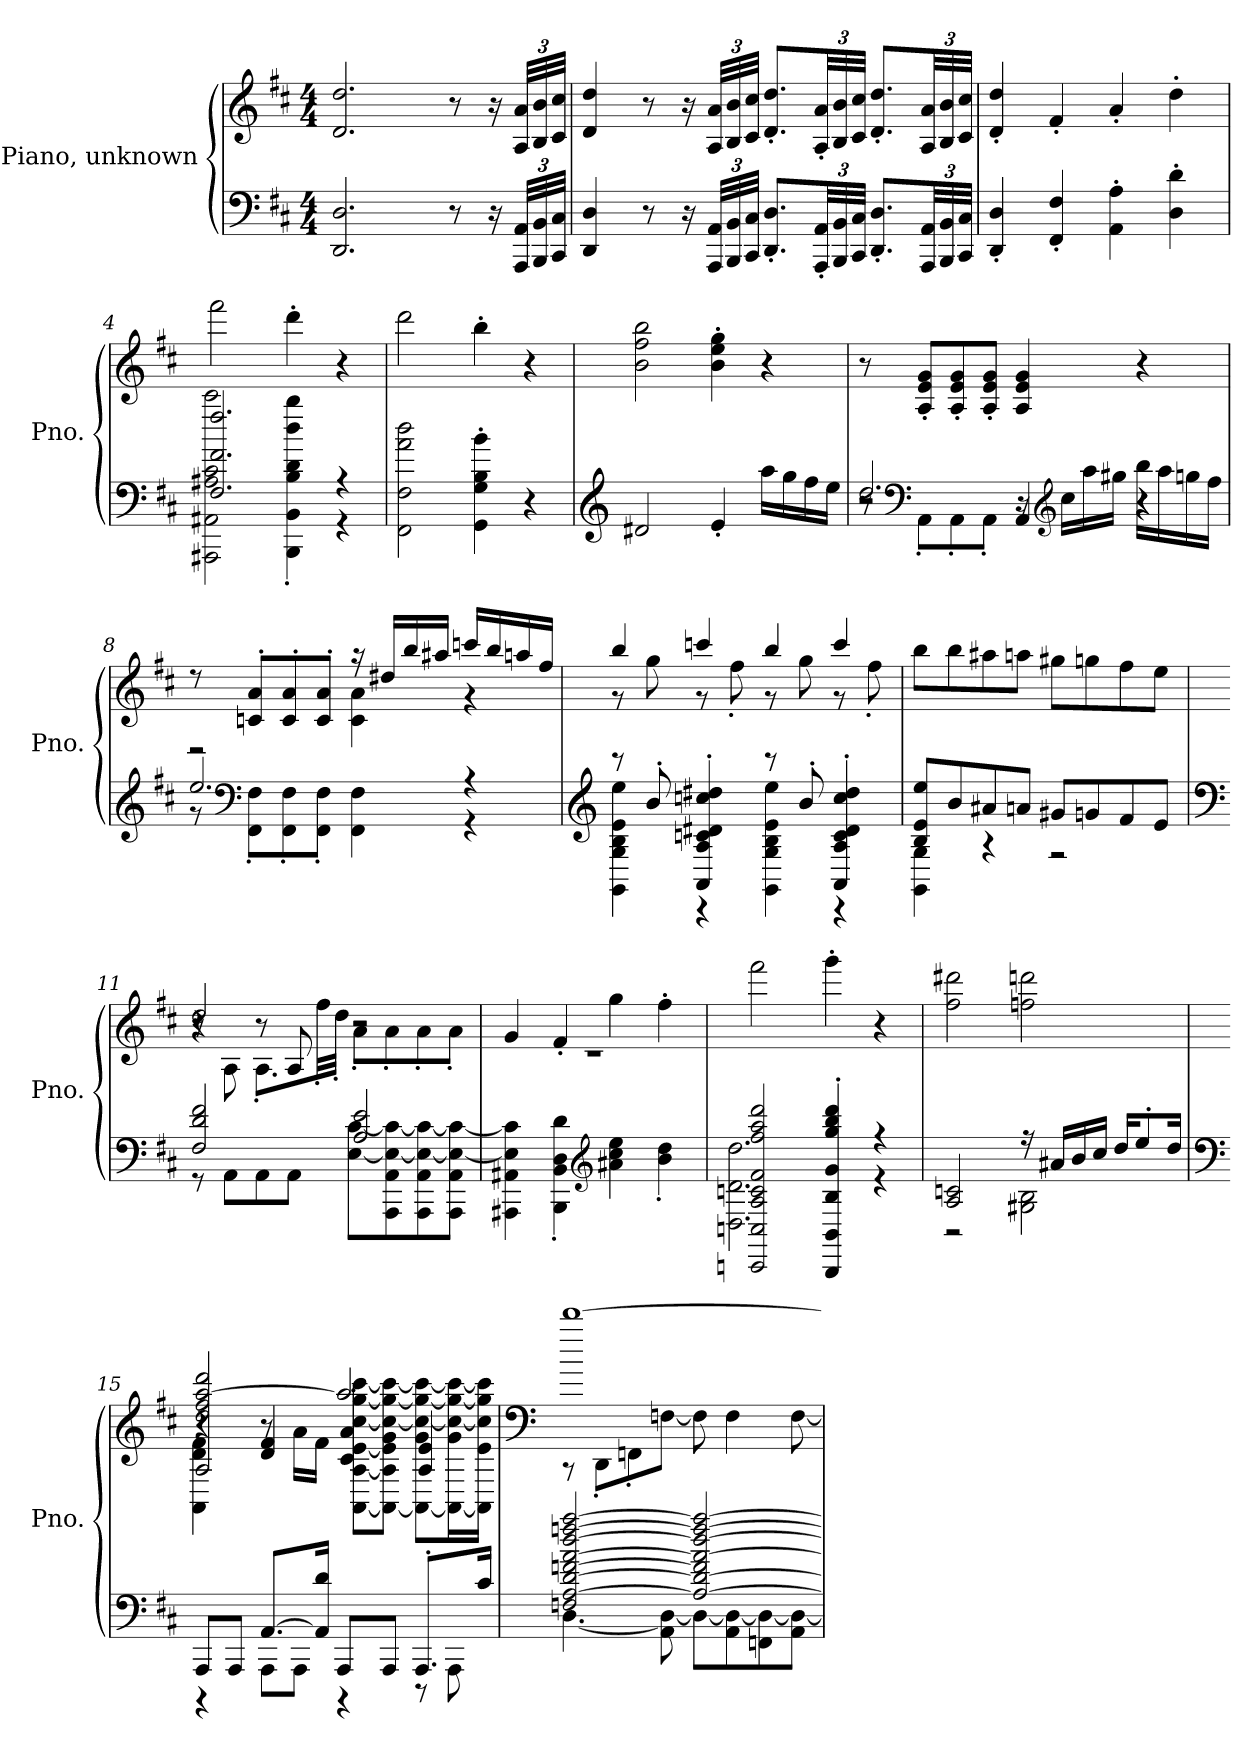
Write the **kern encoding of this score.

**kern	**kern
*part1	*part1
*staff2	*staff1
*I"Piano, unknown	*
*I'Pno.	*
*clefF4	*clefG2
*k[f#c#]	*k[f#c#]
*M4/4	*M4/4
*MM120	*MM120
=1	=1
2.DD/ 2.D/	2.d/ 2.dd/
8r	8r
16r	16r
*Xbrackettup	*Xbrackettup
48AAA/ 48AA/LLL	48A/ 48a/LLL
48BBB/ 48BB/	48B/ 48b/
48CC#/ 48C#/JJJ	48c#/ 48cc#/JJJ
=2	=2
4DD/ 4D/	4d/ 4dd/
8r	8r
16r	16r
48AAA/ 48AA/LLL	48A/ 48a/LLL
48BBB/ 48BB/	48B/ 48b/
48CC#/ 48C#/JJJ	48c#/ 48cc#/JJJ
8.DD/' 8.D/'L	8.d/' 8.dd/'L
48AAA/' 48AA/'LL	48A/' 48a/'LL
48BBB/ 48BB/	48B/ 48b/
48CC#/ 48C#/JJJ	48c#/ 48cc#/JJJ
8.DD/' 8.D/'L	8.d/' 8.dd/'L
48AAA/ 48AA/LL	48A/ 48a/LL
48BBB/ 48BB/	48B/ 48b/
48CC#/ 48C#/JJJ	48c#/ 48cc#/JJJ
=3	=3
4DD/' 4D/'	4d/' 4dd/'
4FF#/' 4F#/'	4f#'/
4AA\' 4A\'	4a'/
4D\' 4d\'	4dd'\
=4	=4
*^	*
2.F#/ 2.f#/ 2.ff#/	2AAA#X\ 2AA#X\ 2A#X\ 2c#\ 2ccc#\	2fff#\
.	4BBB\' 4BB\' 4B\' 4d\' 4dd\' 4bb\'	4ddd'\
4r	4r	4r
*v	*v	*
=5	=5
2FF#\ 2F#\ 2a\ 2dd\	2ddd\
4GG\' 4G\' 4B\' 4b\'	4bb'\
4r	4r
!!LO:LB:g=z
=6	=6
*clefG2	*
2d#X/	2b\ 2ff#\ 2bb\
4e'/	4b\' 4ee\' 4gg\'
16aa\LL	4r
16gg\	.
16ff#\	.
16ee\JJ	.
=7	=7
*^	*
*	*^	*
2.dd/	8r	2r	8r
*clefF4	*	*	*
.	8AA'\L	.	8A/' 8e/' 8g/'L
.	8AA'\	.	8A/' 8e/' 8g/'
.	8AA'\J	.	8A/' 8e/' 8g/'J
.	16r	4AA/	4A/ 4e/ 4g/
*clefG2	*	*	*
.	16cc#\LL	.	.
.	16aa\	.	.
.	16gg#X\JJ	.	.
4r	16bb\LL	4r	4r
.	16aa\	.	.
.	16ggn\	.	.
.	16ff#\JJ	.	.
*	*v	*v	*
!!LO:LB:g=z
=8	=8	=8
*	*	*^
2.ee/	8r	8r	2r
*clefF4	*	*	*
.	8FF#\' 8F#\'L	8cn/' 8a/'L	.
.	8FF#\' 8F#\'	8c/' 8a/'	.
.	8FF#\' 8F#\'J	8c/' 8a/'J	.
.	4FF#\ 4F#\	16r	4c\ 4a\
.	.	16dd#X/LL	.
.	.	16bb/	.
.	.	16aa#X/JJ	.
4r	4r	16cccn/LL	4r
.	.	16bb/	.
.	.	16aan/	.
.	.	16ff#/JJ	.
=9	=9	=9	=9
*clefG2	*	*	*
8r	4GG\ 4G\ 4B\ 4e\ 4ee\	4bb/	8r
8b'/	.	.	8gg\
4AA/' 4A/' 4cn/' 4d#X/' 4ccn/' 4dd#X/'	4r	4cccn/	8r
.	.	.	8ff#'\
8r	4GG\ 4G\ 4B\ 4e\ 4ee\	4bb/	8r
8b'/	.	.	8gg\
4AA/' 4A/' 4c/' 4d#/' 4cc/' 4dd#/'	4r	4ccc/	8r
.	.	.	8ff#'\
*	*	*v	*v
=10	=10	=10
8B/ 8e/ 8ee/L	4GG\ 4G\	8bb\L
8b/	.	8bb\
8a#X/	4r	8aa#X\
8an/J	.	8aan\J
8g#X/L	2r	8gg#X\L
8gn/	.	8ggn\
8f#/	.	8ff#\
8e/J	.	8ee\J
!!LO:LB:g=z
=11	=11	=11
*clefF4	*	*
*	*	*^
*	*	*	*^
2F#/ 2d/ 2f#/	8r	2dd/	8r	4r
.	8AA\L	.	8A\	.
.	8AA\	.	8.A'\L	8r
.	8AA\J	.	.	8A/
.	.	.	32ff#'\LL	.
.	.	.	32dd'\JJJ	.
2A/ 2e/	[8E\ [8c#\L	2r	8a'\L	2r
.	8AAA\ 8AA\ 8E\_ 8c#\_	.	8a'\	.
.	8AAA\ 8AA\ 8E\_ 8c#\_	.	8a'\	.
.	8AAA\ 8AA\ 8E\_ 8c#\_J	.	8a'\J	.
*	*	*v	*v	*v
=12	=12	=12
1r	4AAA#X\ 4AA#X\ 4E\] 4c#\]	4g/
.	4BBB\' 4BB\' 4D\' 4d\'	4f#'/
*clefG2	*	*
.	4a#X\ 4cc#\ 4ee\	4gg\
.	4b\' 4dd\'	4ff#'\
=13	=13	=13
2CCn/ 2Cn/ 2A/ 2cn/ 2f#/ 2ff#/ 2aa/ 2ddd/	2.D\ 2.d\ 2.dd\	2fff#\
4BBB/' 4BB/' 4B/' 4g/' 4gg/' 4bb/' 4ddd/'	.	4ggg'\
4r	4r	4r
=14	=14	=14
2A/ 2cn/	2r	2ff#\ 2ddd#X\
16r	2G#X\ 2B\	2ffn\ 2dddn\
16a#X/LL	.	.
16b/	.	.
16cc#/JJ	.	.
16dd/KL	.	.
8ee'/	.	.
16dd/Jk	.	.
!!LO:LB:g=z
=15	=15	=15
*clefF4	*	*
*	*	*^
*	*	*	*^
8AAA/L	4r	2A/ 2dd/ 2ff#/ [2aa/ 2ddd/	4AA\ 4d\ 4f#\	4r
8AAA/J	.	.	.	.
[8.AA/L	8AAA\L	.	8r	4d/ 4f#/
.	8AAA\J	.	16a\LL	.
16AA/] 16d/Jk	.	.	16f#\JJ	.
8AAA/L	4r	2aa/]	[8AA\ [8A\ [8e\ [8cc#\ [8gg\ [8ccc#\L	4c#/' 4a/'
8AAA/J	.	.	8AA\_ 8A\] 8e\] 8g\ 8cc#\_ 8gg\_ 8ccc#\_J	.
8.AAA'/L	8r	.	8AA\_ 8g\ 8cc#\_ 8gg\_ 8ccc#\_L	4A/ 4e/
.	8AAA\	.	16AA\_ 16g\ 16cc#\_ 16gg\_ 16ccc#\_L	.
16c#/Jk	.	.	16AA\] 16e\ 16cc#\] 16gg\] 16ccc#\]JJ	.
*	*	*v	*v	*v
=16	=16	=16
*	*	*clefF4
*	*	*^
2Fn/ [2A/ [2d/ [2fn/ [2a/ [2dd/ [2ffn/ [2aa/	[4.D\	[1ddd	8r
.	.	.	8DD'\L
.	.	.	8FFn'\
.	8AA\ 8D\_	.	[8Fn\J
2A/_ 2d/_ 2f/] 2a/_ 2dd/_ 2ff/_ 2aa/_	8D\L_	.	8F\]
.	8AA\ 8D\_	.	4F\
.	8FFn\ 8D\_	.	.
.	8AA\ 8D\_J	.	[8F\
*v	*v	*	*
*	*v	*v
=	=
*-	*-
